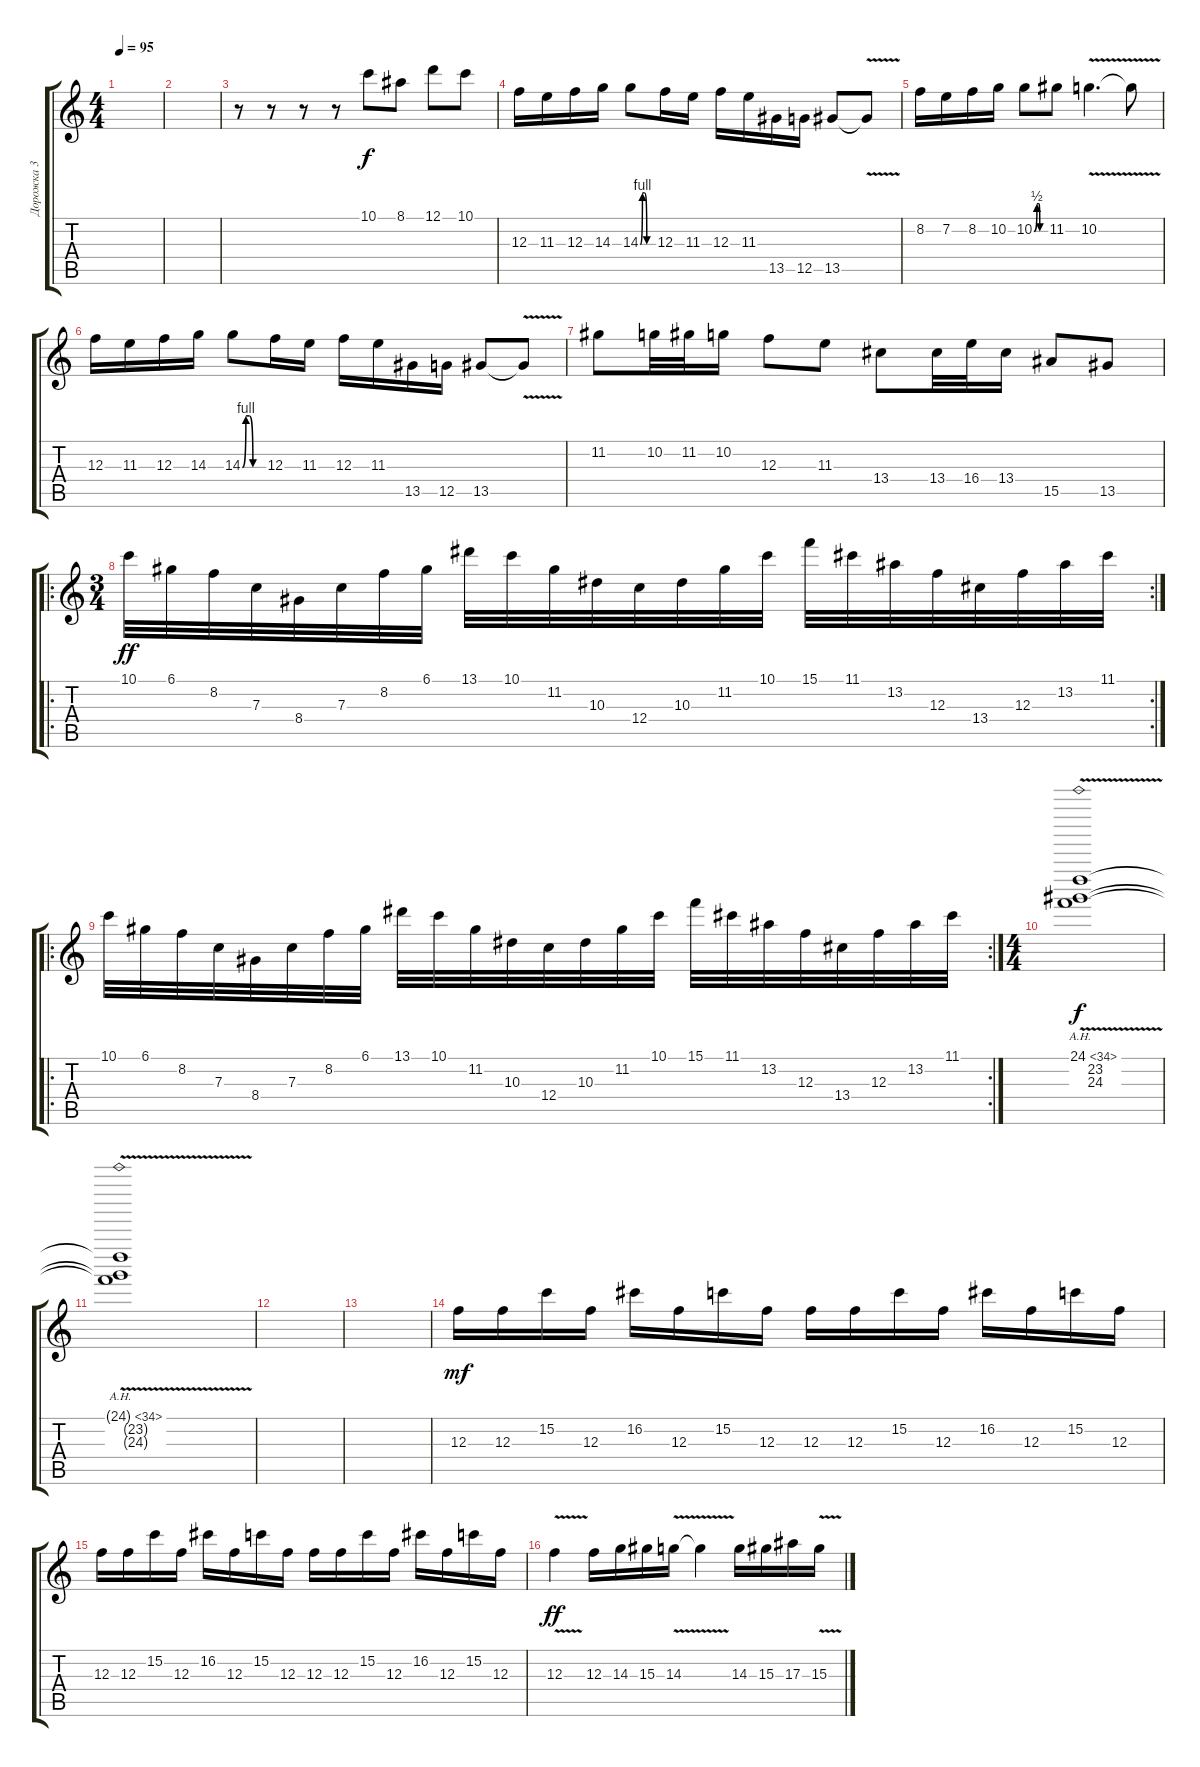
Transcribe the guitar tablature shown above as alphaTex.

\track ("Дорожка 3" "Дорожка 3") {instrument overdrivenguitar}
\staff {score tabs}
\tuning (D4 A3 F3 C3 G2 C2) {hide}
\ts (4 4)
\tempo 95
\clef g2
\ks c
|
|
r.8 r.8 r.8 r.8 10.1.8 8.1.8 12.1.8 10.1.8 |
12.3.16 11.3.16 12.3.16 14.3.16 14.3{be (custom 0 0 10 4 20 4 30 0 60 0)}.8 12.3.16 11.3.16 12.3.16 11.3.16 13.5.16 12.5.16 13.5.8 13.5{v t}.8 |
8.2.16 7.2.16 8.2.16 10.2.16 10.2{be (custom 0 0 15 2 25 2 30 0 60 0)}.8 11.2.8 10.2{v}.4{d} 10.2{t}.8 |
12.3.16 11.3.16 12.3.16 14.3.16 14.3{be (custom 0 0 10 4 20 4 30 0 60 0)}.8 12.3.16 11.3.16 12.3.16 11.3.16 13.5.16 12.5.16 13.5.8 13.5{v t}.8 |
11.2.8 10.2.32 11.2.32 10.2.16 12.3.8 11.3.8 13.4.8 13.4.32 16.4.32 13.4.16 15.5.8 13.5.8 |
\ro
\rc 2
\ts (3 4)
10.1.32{dy ff instrument distortionguitar} 6.1.32 8.2.32 7.3.32 8.4.32 7.3.32 8.2.32 6.1.32 13.1.32 10.1.32 11.2.32 10.3.32 12.4.32 10.3.32 11.2.32 10.1.32 15.1.32 11.1.32 13.2.32 12.3.32 13.4.32 12.3.32 13.2.32 11.1.32 |
\ro
\rc 2
10.1.32 6.1.32 8.2.32 7.3.32 8.4.32 7.3.32 8.2.32 6.1.32 13.1.32 10.1.32 11.2.32 10.3.32 12.4.32 10.3.32 11.2.32 10.1.32 15.1.32 11.1.32 13.2.32 12.3.32 13.4.32 12.3.32 13.2.32 11.1.32 |
\ts (4 4)
(24.1{ah 10 v} 23.2{v} 24.3{v}).1{dy f instrument overdrivenguitar} |
(24.1{ah 10 t} 23.2{t} 24.3{t}).1 |
|
|
12.3.16{dy mf} 12.3.16 15.2.16 12.3.16 16.2.16 12.3.16 15.2.16 12.3.16 12.3.16 12.3.16 15.2.16 12.3.16 16.2.16 12.3.16 15.2.16 12.3.16 |
12.3.16 12.3.16 15.2.16 12.3.16 16.2.16 12.3.16 15.2.16 12.3.16 12.3.16 12.3.16 15.2.16 12.3.16 16.2.16 12.3.16 15.2.16 12.3.16 |
12.3{v}.4{dy ff} 12.3.16 14.3.16 15.3.16 14.3{v}.16 14.3{t}.4 14.3.16 15.3.16 17.3.16 15.3{v}.16
